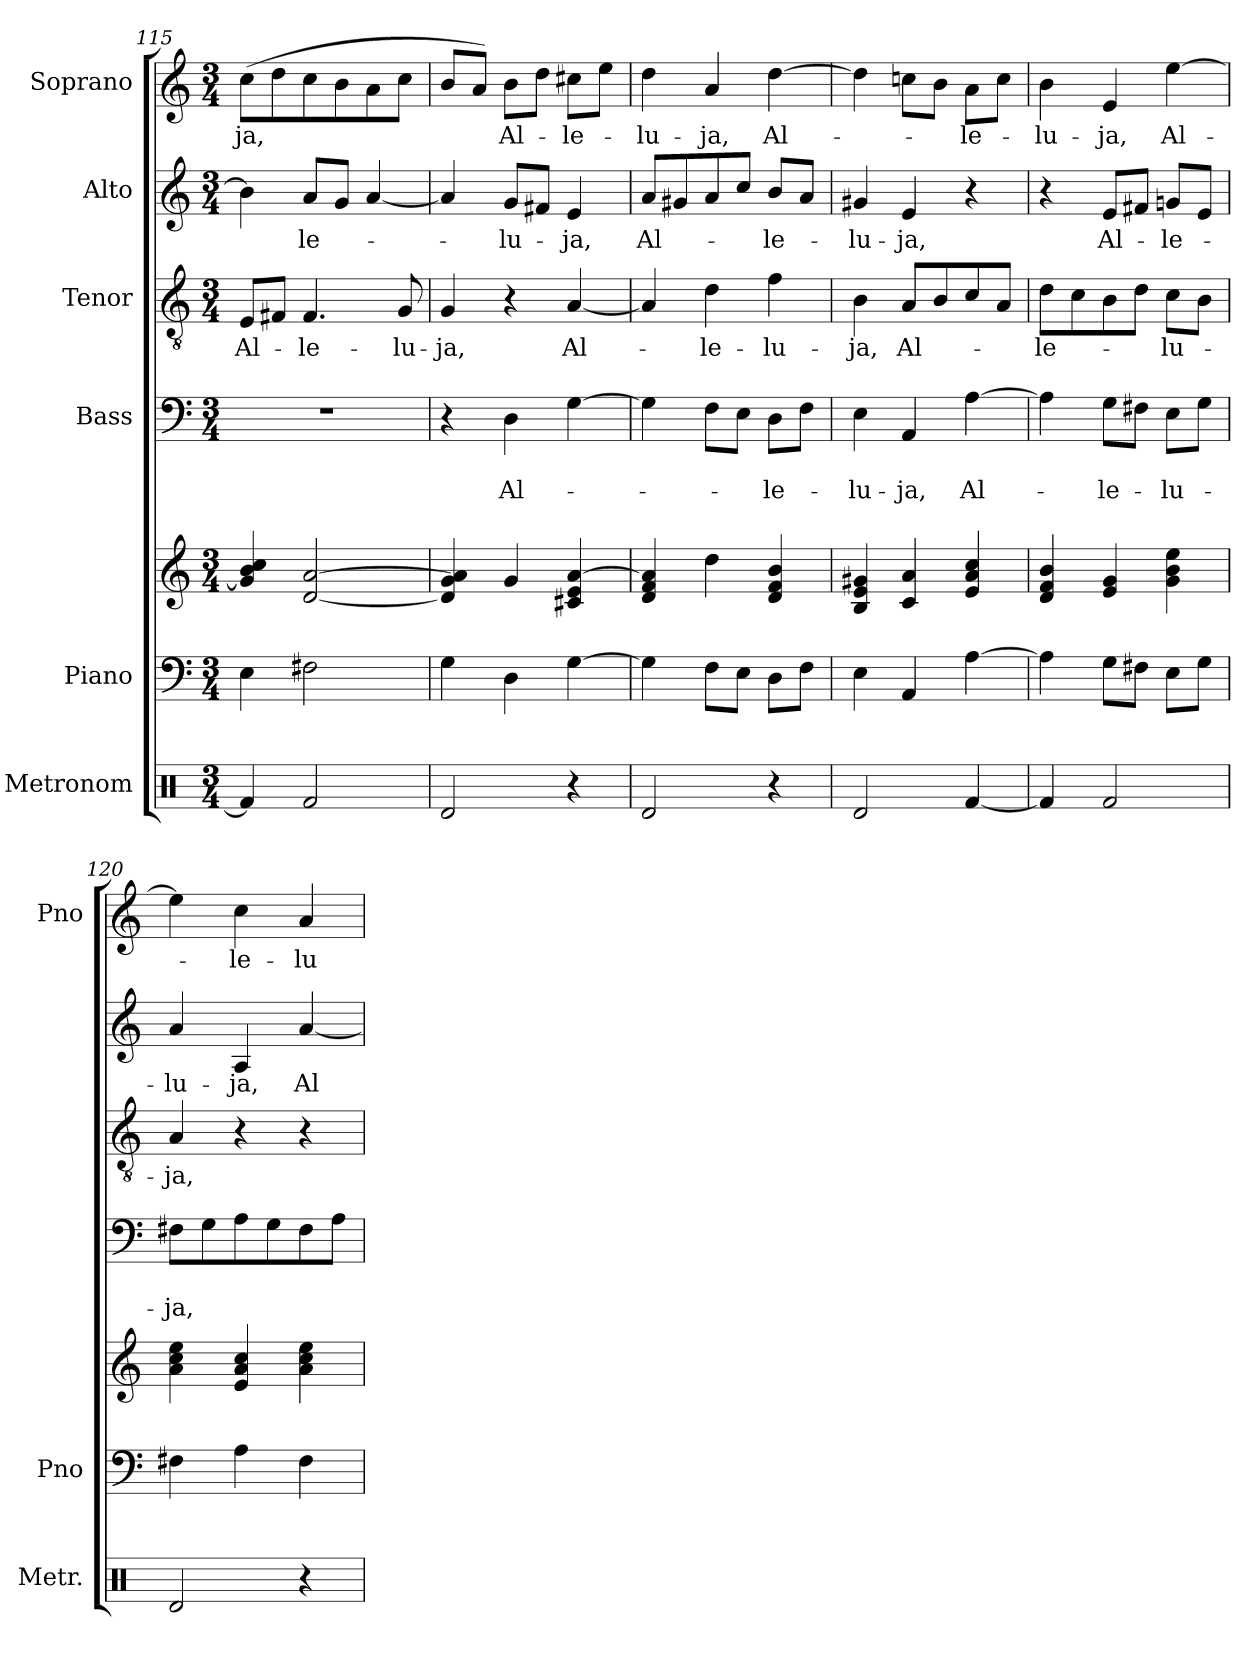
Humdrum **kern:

**kern	**kern	**kern	**kern	**text	**text	**text	**kern	**text	**text	**kern	**text	**kern	**text
*part6	*part5	*part5	*part4	*part4	*part4	*part4	*part3	*part3	*part3	*part2	*part2	*part1	*part1
*staff7	*staff6	*staff5	*staff4	*staff4	*staff4	*staff4	*staff3	*staff3	*staff3	*staff2	*staff2	*staff1	*staff1
*I"Metronom	*I"Piano	*	*I"Bass	*	*	*	*I"Tenor	*	*	*I"Alto	*	*I"Soprano	*
*I'Metr.	*I'Pno	*	*	*	*	*	*	*	*	*	*	*I'Pno	*
*clefX	*clefF4	*clefG2	*clefF4	*	*	*	*clefGv2	*	*	*clefG2	*	*clefG2	*
*k[]	*k[]	*k[]	*k[]	*	*	*	*k[]	*	*	*k[]	*	*k[]	*
*M3/4	*M3/4	*M3/4	*M3/4	*	*	*	*M3/4	*	*	*M3/4	*	*M3/4	*
=115	=115	=115	=115	=115	=115	=115	=115	=115	=115	=115	=115	=115	=115
!	!	!	!	!	!	!	!	!LO:LY:b	!	!	!	!	!LO:LY:b
4Rf/]	4E\	4g/] 4b/ 4cc/	2.r	.	.	.	8E/L	Al-	.	4b\]	.	(>8cc\L	-ja,
.	.	.	.	.	.	.	8F#X/J	.	.	.	.	8dd\	.
!	!	!	!	!	!	!	!	!LO:LY:b	!	!	!LO:LY:b	!	!
2Rf/	2F#X\	[2d/ [2a/	.	.	.	.	4.F#/	-le-	.	8a/L	-le-	8cc\	.
.	.	.	.	.	.	.	.	.	.	8g/J	.	8b\	.
.	.	.	.	.	.	.	.	.	.	[4a/	.	8a\	.
!	!	!	!	!	!	!	!	!LO:LY:b	!	!	!	!	!
.	.	.	.	.	.	.	8G/	-lu-	.	.	.	8cc\J	.
=116	=116	=116	=116	=116	=116	=116	=116	=116	=116	=116	=116	=116	=116
!	!	!	!	!	!	!	!	!LO:LY:b	!	!	!	!	!
2Rd/	4G\	4d/] 4g/ 4a/]	4r	.	.	.	4G/	-ja,	.	4a/]	.	8b/L	.
.	.	.	.	.	.	.	.	.	.	.	.	8a/J)	.
!	!	!	!	!	!LO:LY:b	!	!	!	!	!	!LO:LY:b	!	!LO:LY:b
.	4D\	4g/	4D\	.	Al-	.	4r	.	.	8g/L	-lu-	8b\L	Al-
.	.	.	.	.	.	.	.	.	.	8f#X/J	.	8dd\J	.
!	!	!	!	!	!	!	!	!LO:LY:b	!	!	!LO:LY:b	!	!LO:LY:b
4r	[4G\	4c#X/ 4e/ [4a/	[4G\	.	.	.	[4A/	Al-	.	4e/	-ja,	8cc#X\L	-le-
.	.	.	.	.	.	.	.	.	.	.	.	8ee\J	.
!!LO:PB:g=z
=117	=117	=117	=117	=117	=117	=117	=117	=117	=117	=117	=117	=117	=117
!	!	!	!	!	!	!LO:LY:b	!	!	!LO:LY:b	!	!LO:LY:b	!	!LO:LY:b
2Rd/	4G\]	4d/ 4f/ 4a/]	4G\]	.	.	­	4A/]	.	­	8a/L	Al-	4dd\	-lu-
.	.	.	.	.	.	.	.	.	.	8g#X/	.	.	.
!	!	!	!	!	!	!LO:LY:b	!	!LO:LY:b	!	!	!	!	!LO:LY:b
.	8F\L	4dd\	8F\L	.	.	­	4d\	-le-	.	8a/	.	4a/	-ja,
.	8E\J	.	8E\J	.	.	.	.	.	.	8cc/J	.	.	.
!	!	!	!	!	!LO:LY:b	!	!	!LO:LY:b	!	!	!LO:LY:b	!	!LO:LY:b
4r	8D\L	4d/ 4f/ 4b/	8D\L	.	-le-	.	4f\	-lu-	.	8b/L	-le-	[4dd\	Al-
.	8F\J	.	8F\J	.	.	.	.	.	.	8a/J	.	.	.
=118	=118	=118	=118	=118	=118	=118	=118	=118	=118	=118	=118	=118	=118
!	!	!	!	!	!LO:LY:b	!	!	!LO:LY:b	!	!	!LO:LY:b	!	!
2Rd/	4E\	4B/ 4e/ 4g#X/	4E\	.	-lu-	.	4B\	-ja,	.	4g#X/	-lu-	4dd\]	.
!	!	!	!	!	!LO:LY:b	!	!	!LO:LY:b	!	!	!LO:LY:b	!	!
.	4AA/	4c/ 4a/	4AA/	.	-ja,	.	8A/L	Al-	.	4e/	-ja,	8ccn\L	.
.	.	.	.	.	.	.	8B/	.	.	.	.	8b\J	.
!	!	!	!	!	!LO:LY:b	!	!	!	!	!	!	!	!LO:LY:b
[4Rf/	[4A\	4e/ 4a/ 4cc/	[4A\	.	Al-	.	8c/	.	.	4r	.	8a\L	-le-
.	.	.	.	.	.	.	8A/J	.	.	.	.	8cc\J	.
=119	=119	=119	=119	=119	=119	=119	=119	=119	=119	=119	=119	=119	=119
!	!	!	!	!	!	!	!	!LO:LY:b	!	!	!	!	!LO:LY:b
4Rf/]	4A\]	4d/ 4f/ 4b/	4A\]	.	.	.	8d\L	-le-	.	4r	.	4b\	-lu-
.	.	.	.	.	.	.	8c\	.	.	.	.	.	.
!	!	!	!	!	!LO:LY:b	!	!	!	!	!	!LO:LY:b	!	!LO:LY:b
2Rf/	8G\L	4e/ 4g/	8G\L	.	-le-	.	8B\	.	.	8e/L	Al-	4e/	-ja,
.	8F#X\J	.	8F#X\J	.	.	.	8d\J	.	.	8f#X/J	.	.	.
!	!	!	!	!	!LO:LY:b	!	!	!LO:LY:b	!	!	!LO:LY:b	!	!LO:LY:b
.	8E\L	4g\ 4b\ 4ee\	8E\L	.	-lu-	.	8c\L	-lu-	.	8gn/L	-le-	[4ee\	Al-
.	8G\J	.	8G\J	.	.	.	8B\J	.	.	8e/J	.	.	.
=120	=120	=120	=120	=120	=120	=120	=120	=120	=120	=120	=120	=120	=120
!	!	!	!	!	!LO:LY:b	!	!	!LO:LY:b	!	!	!LO:LY:b	!	!
2Rd/	4F#X\	4a\ 4cc\ 4ee\	8F#X\L	.	-ja,	.	4A/	-ja,	.	4a/	-lu-	4ee\]	.
.	.	.	8G\	.	.	.	.	.	.	.	.	.	.
!	!	!	!	!	!	!	!	!	!	!	!LO:LY:b	!	!LO:LY:b
.	4A\	4e/ 4a/ 4cc/	8A\	.	.	.	4r	.	.	4A/	-ja,	4cc\	-le-
.	.	.	8G\	.	.	.	.	.	.	.	.	.	.
!	!	!	!	!	!	!	!	!	!	!	!LO:LY:b	!	!LO:LY:b
4r	4F#\	4a\ 4cc\ 4ee\	8F#\	.	.	.	4r	.	.	[4a/	Al-	4a/	-lu-
.	.	.	8A\J	.	.	.	.	.	.	.	.	.	.
=	=	=	=	=	=	=	=	=	=	=	=	=	=
*-	*-	*-	*-	*-	*-	*-	*-	*-	*-	*-	*-	*-	*-
